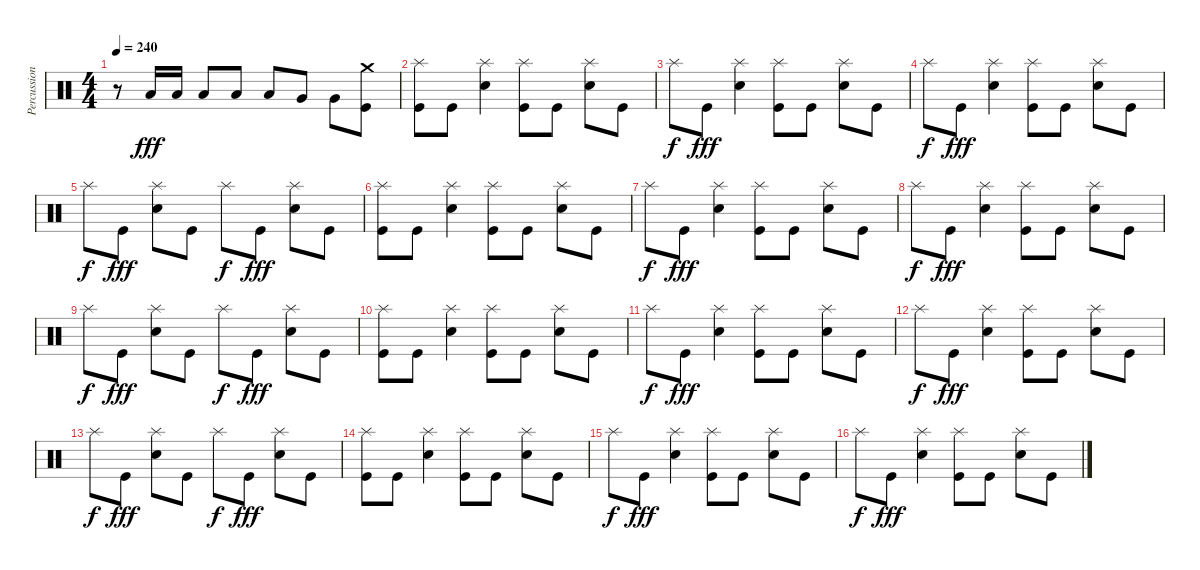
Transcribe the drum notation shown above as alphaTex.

\track ("Percussions" "Percussion") {instrument percussion}
\staff {score}
\articulation defaults
\ts (4 4)
\tempo 240
\clef neutral
\ks c
r.8{dy fff} "Low Tom (hit)".16 "Low Tom (hit)".16 "Low Tom (hit)".8 "Low Tom (hit)".8 "Low Tom (hit)".8 "Very Low Tom (hit)".8 "Very Low Tom (hit)".8 ("Kick (hit)" "Crash medium (hit)").8 |
("Kick (hit)" "Splash (hit)").8 "Kick (hit)".8 ("Electric Snare (hit)" "Splash (hit)").4 ("Kick (hit)" "Splash (hit)").8 "Kick (hit)".8 ("Electric Snare (hit)" "Splash (hit)").8 "Kick (hit)".8 |
"Splash (hit)".8{dy f} "Kick (hit)".8{dy fff} ("Electric Snare (hit)" "Splash (hit)").4 ("Kick (hit)" "Splash (hit)").8 "Kick (hit)".8 ("Electric Snare (hit)" "Splash (hit)").8 "Kick (hit)".8 |
"Splash (hit)".8{dy f} "Kick (hit)".8{dy fff} ("Electric Snare (hit)" "Splash (hit)").4 ("Kick (hit)" "Splash (hit)").8 "Kick (hit)".8 ("Electric Snare (hit)" "Splash (hit)").8 "Kick (hit)".8 |
"Splash (hit)".8{dy f} "Kick (hit)".8{dy fff} ("Electric Snare (hit)" "Splash (hit)").8 "Kick (hit)".8 "Splash (hit)".8{dy f} "Kick (hit)".8{dy fff} ("Electric Snare (hit)" "Splash (hit)").8 "Kick (hit)".8 |
("Kick (hit)" "Splash (hit)").8 "Kick (hit)".8 ("Electric Snare (hit)" "Splash (hit)").4 ("Kick (hit)" "Splash (hit)").8 "Kick (hit)".8 ("Electric Snare (hit)" "Splash (hit)").8 "Kick (hit)".8 |
"Splash (hit)".8{dy f} "Kick (hit)".8{dy fff} ("Electric Snare (hit)" "Splash (hit)").4 ("Kick (hit)" "Splash (hit)").8 "Kick (hit)".8 ("Electric Snare (hit)" "Splash (hit)").8 "Kick (hit)".8 |
"Splash (hit)".8{dy f} "Kick (hit)".8{dy fff} ("Electric Snare (hit)" "Splash (hit)").4 ("Kick (hit)" "Splash (hit)").8 "Kick (hit)".8 ("Electric Snare (hit)" "Splash (hit)").8 "Kick (hit)".8 |
"Splash (hit)".8{dy f} "Kick (hit)".8{dy fff} ("Electric Snare (hit)" "Splash (hit)").8 "Kick (hit)".8 "Splash (hit)".8{dy f} "Kick (hit)".8{dy fff} ("Electric Snare (hit)" "Splash (hit)").8 "Kick (hit)".8 |
("Kick (hit)" "Splash (hit)").8 "Kick (hit)".8 ("Electric Snare (hit)" "Splash (hit)").4 ("Kick (hit)" "Splash (hit)").8 "Kick (hit)".8 ("Electric Snare (hit)" "Splash (hit)").8 "Kick (hit)".8 |
"Splash (hit)".8{dy f} "Kick (hit)".8{dy fff} ("Electric Snare (hit)" "Splash (hit)").4 ("Kick (hit)" "Splash (hit)").8 "Kick (hit)".8 ("Electric Snare (hit)" "Splash (hit)").8 "Kick (hit)".8 |
"Splash (hit)".8{dy f} "Kick (hit)".8{dy fff} ("Electric Snare (hit)" "Splash (hit)").4 ("Kick (hit)" "Splash (hit)").8 "Kick (hit)".8 ("Electric Snare (hit)" "Splash (hit)").8 "Kick (hit)".8 |
"Splash (hit)".8{dy f} "Kick (hit)".8{dy fff} ("Electric Snare (hit)" "Splash (hit)").8 "Kick (hit)".8 "Splash (hit)".8{dy f} "Kick (hit)".8{dy fff} ("Electric Snare (hit)" "Splash (hit)").8 "Kick (hit)".8 |
("Kick (hit)" "Splash (hit)").8 "Kick (hit)".8 ("Electric Snare (hit)" "Splash (hit)").4 ("Kick (hit)" "Splash (hit)").8 "Kick (hit)".8 ("Electric Snare (hit)" "Splash (hit)").8 "Kick (hit)".8 |
"Splash (hit)".8{dy f} "Kick (hit)".8{dy fff} ("Electric Snare (hit)" "Splash (hit)").4 ("Kick (hit)" "Splash (hit)").8 "Kick (hit)".8 ("Electric Snare (hit)" "Splash (hit)").8 "Kick (hit)".8 |
"Splash (hit)".8{dy f} "Kick (hit)".8{dy fff} ("Electric Snare (hit)" "Splash (hit)").4 ("Kick (hit)" "Splash (hit)").8 "Kick (hit)".8 ("Electric Snare (hit)" "Splash (hit)").8 "Kick (hit)".8
